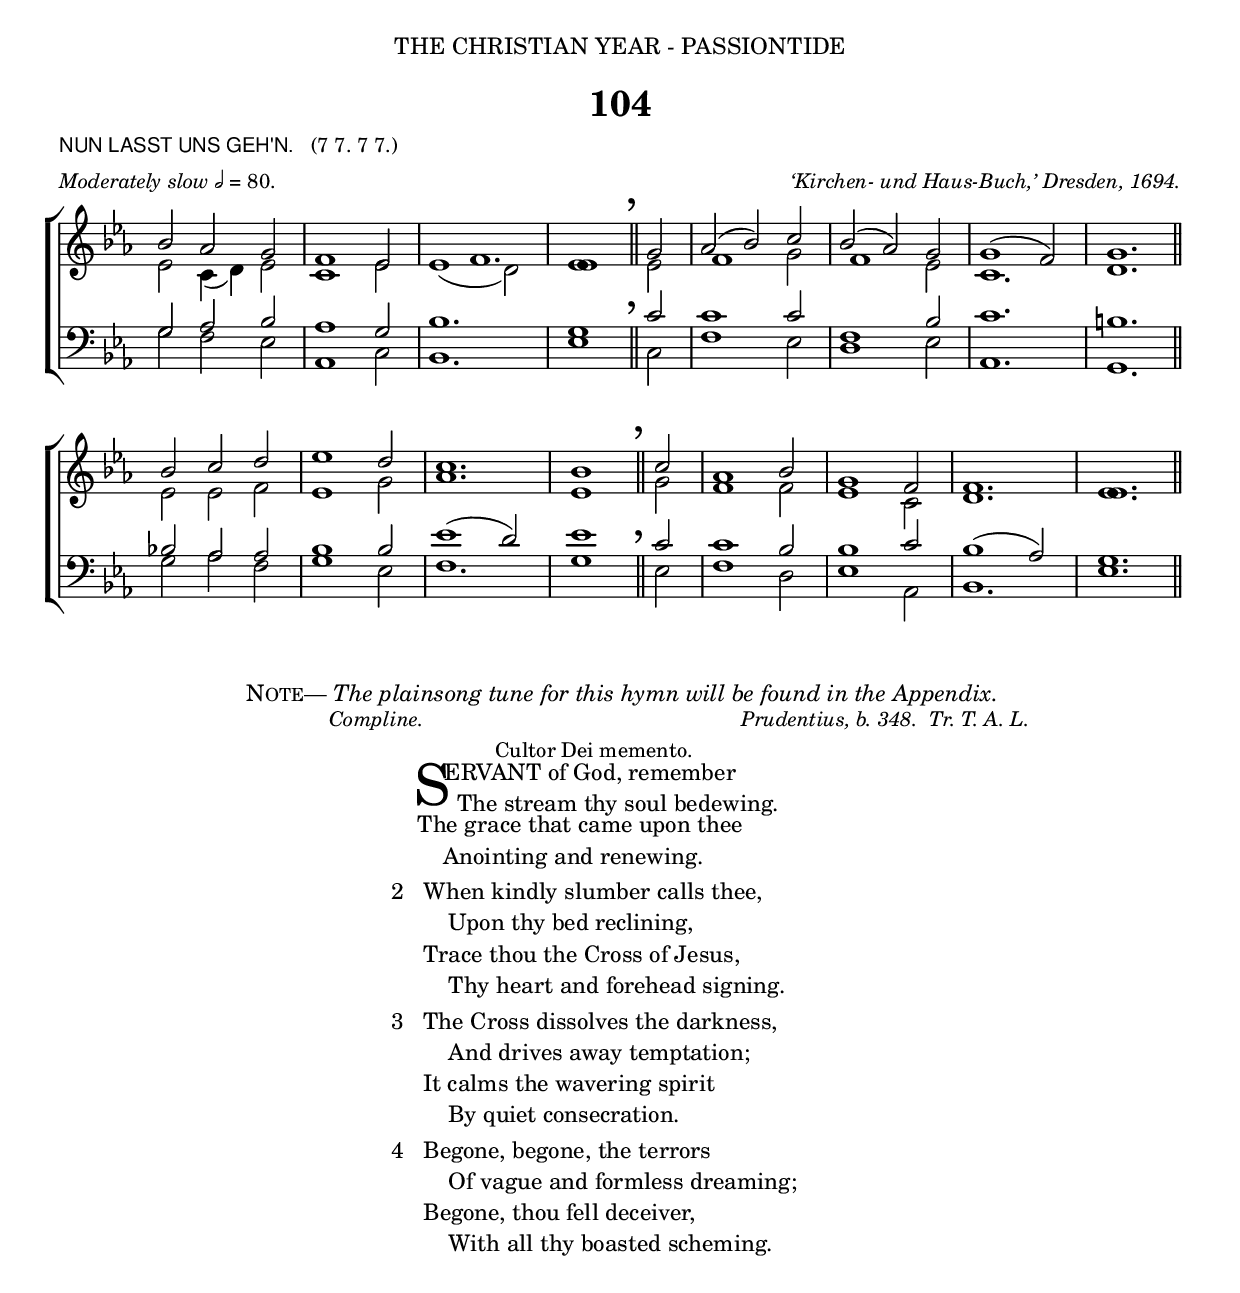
%%% 174png
%%% Hymn 104 Nun Lasst Uns Geh'n Servant of God, remember
%%% Version 2

\version "2.10"

\header {
  dedication = \markup { \center-align { "THE CHRISTIAN YEAR - PASSIONTIDE"
		\hspace #0.1 }}	
  title = "104"
  poet = \markup {  \small { \sans {"NUN LASST UNS GEH'N."}   \hspace #1 \roman {"(7 7. 7 7.)"}} }
  meter = \markup { \small { \italic {Moderately slow } \fontsize #-5 \general-align #Y #DOWN \note #"2" #1 = 80.} }
  arranger =  \markup { \small \italic "‘Kirchen- und Haus-Buch,’ Dresden, 1694."}
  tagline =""
}

%%%%%%%%%%%%%%%%%%%%%%%%%%%%%%% Macros

%%% generates the breathmarks
breathmark = { \override Score.RehearsalMark #'break-visibility = #begin-of-line-invisible
	\override Score.RehearsalMark #'Y-offset = #'4.0
	\override Score.RehearsalMark #'X-offset = #'-0.5
	\mark \markup {\fontsize #4 ","}
}

%%% pushes notecolumn slightly to the right
push = \once \override NoteColumn #'force-hshift = #0.5


%%%%%%%%%%%%%%%%%%%%%%%%%%%%%%% End of Macro Definitions

global = {
  \time 3/2
  \key ees \major
  \set Staff.midiInstrument = "church organ"
}

soprano = \relative c' { 
  bes'2 aes g | f1 ees2 | \once \override NoteColumn #'force-hshift = #1.5 f1. | ees1 \breathmark \bar "||" 
      g2 | aes(bes)c | bes(aes)g | g1(f2) | g1. \bar "||" \break
  bes2 c d | ees1 d2 | c1. | bes1 \breathmark \bar "||" 
      c2 | aes1 bes2 | g1 f2 | f1. | ees1. \bar "||"
}

alto = \relative c' { 
  ees2 c4(d) ees2 | c1 ees2 | ees1(d2) | \once \override NoteColumn #'force-hshift = #-0.05 ees1 \bar "||" 
      ees2 | \push f1 g2 | \push f1 ees2 | c1. | d1. \bar "||" \break
  ees2 ees f | ees1 g2 | aes1. | ees1 \bar "||" 
      g2 | f1 f2 | ees1 c2 | d1. | \once \override NoteColumn #'force-hshift = #-0.05 ees1. \bar "||"
}

tenor = \relative c { \clef bass
  g'2 aes bes | aes1 g2 | bes1. | g1 \bar "||" 
      c2 | c1 c2 | f,1 bes2 | c1. | b1. \bar "||" \break
  bes!2 aes aes | bes1 bes2 | ees1(d2) | ees1 \bar "||" 
      c2 | c1 bes2 | bes1 c2 | bes1(aes2) | g1. \bar "||"
}

bass = \relative c { \clef bass
  g'2 f ees | aes,1 c2 | bes1. | ees1 \bar "||" 
      c2 | f1 ees2 | d1 ees2 | aes,1. | g1. \bar "||" \break
  g'2 aes f | g1 ees2 | f1. | g1 \bar "||" 
      ees2 | f1 d2 | ees1 aes,2 | bes1. | ees1. \bar "||"}

#(ly:set-option 'point-and-click #f)

\paper {
  #(set-paper-size "a4")
%  annotate-spacing = ##t
  print-page-number = ##f
  ragged-last-bottom = ##t
  ragged-bottom = ##t
}


\book {

\score{
\new ChoirStaff	
<<
	\context Staff = upper << 
	\context Voice = sopranos { \voiceOne \global \soprano }
	\context Voice = altos    { \voiceTwo \global \alto }
	                      >>
	\context Staff = lower <<
	\context Voice = tenors { \voiceOne \global \tenor }
	\context Voice = basses { \voiceTwo \global \bass }
			        >>
>>
\layout {
		indent=0
		\context { \Score \remove "Bar_number_engraver" }
		\context { \Staff \remove "Time_signature_engraver" }
		\context { \Score \remove "Mark_engraver"  }
                \context { \Staff \consists "Mark_engraver"  }
	} %%% close layout

%%% Hymn Midi	

\midi { \context { \Score tempoWholesPerMinute = #(ly:make-moment 80 2)}} 

} %%% Score bracket

%%% Hymn Note markup

\markup { \hspace #18 \smallCaps "Note" \hspace #-1.2 ".—" \italic "The plainsong tune for this hymn will be found in the Appendix." }

%%% Lyric titles

\markup {
	\column {
	    \line { \small { \hspace #26 \italic "Compline." \hspace #30 \italic {"Prudentius, b. 348.  Tr. T. A. L."} } }  
	    \line { \small { \hspace #42 "Cultor Dei memento."} }
} }

%%% Main block of lyrics

\markup { \hspace #32 %%add space as necc. to center the column
	      \column { %%% super column for entire block of lyrics 
	              \column { %%% verse 1 is a column of 2 lines  
	                  \line { \hspace #2.2 \column { \lower #2.4 \fontsize #8 "S" }   %%Drop Cap goes here
				  \hspace #-1.2    %% adjust this if other letters are too far from Drop Cap
				  \column  { \raise #0.0 "ERVANT of God, remember"
                                                         "  The stream thy soul bedewing." } }          
	                  \line {  \hspace #2.5  %%adjust hspace until this line left edge is flush with Drop Cap
				   \lower  #1.56  %%adjust this until the line spacing looks right
				   \column {   
					   "The grace that came upon thee"
					   "    Anointing and renewing."
			  		}}
			           } %% finish verse 1	 
		 \hspace #1  % adds vertical spacing between verses  	
		  \line { "2  "
		    \column {	     
			    "When kindly slumber calls thee,"
			    "    Upon thy bed reclining,"
			    "Trace thou the Cross of Jesus,"
			    "    Thy heart and forehead signing."
			}}
					 \hspace #1  % adds vertical spacing between verses  	
		  \line { "3  "
		    \column {	     
			    "The Cross dissolves the darkness,"
			    "    And drives away temptation;"
			    "It calms the wavering spirit"
			    "    By quiet consecration."
		  }}
		  		\hspace #1  % adds vertical spacing between verses   
		\line { "4  "
		    \column {	     
			    "Begone, begone, the terrors"
			    "    Of vague and formless dreaming;"
			    "Begone, thou fell deceiver,"
			    "    With all thy boasted scheming."
		}}
	      }	%%% end super column	
}	  
	

%%% fake score block to occupy space and force a pagebreak.  Can't think of a better way of doing this.
\score{
	{s4 }
\header { breakbefore = ##f piece = ##f opus = ##f tagline = ##f }
\layout{	
	\context { \Staff
		\remove Time_signature_engraver
		\remove Key_engraver
		\remove Clef_engraver
		\remove Staff_symbol_engraver
}}}

%%% second page
%%% continuation of  lyrics

\markup { \hspace #32   %%add space as necc. to center the column
          \column { 
                 \hspace #1  % adds vertical spacing between verses 
		  \line { "5  "
		    \column {	     
			    "Begone, thou crookèd serpent,"
			    "    Who, twisting and pursuing,"
			    "By fraud and lie preparest"
			    "    The simple soul's undoing;"
			}}
		 \hspace #1  % adds vertical spacing between verses  	
		  \line { "6  "
		    \column {	     
			    "Tremble, for Christ is near us,"
			    "    Depart, for here he dwelleth."
			    "And this, the Sign thou knowest,"
			    "    Thy strong battalions quelleth."
			}}
		\hspace #1  % adds vertical spacing between verses   
		\line { "7  "
		    \column {	     
			    "Then while the weary body"
			    "    Its rest in sleep is nearing,"
			    "The heart will muse in silence"
			    "    On Christ and his appearing."
			}}
           	\hspace #1  % adds vertical spacing between verses  		  
           	\line { "8. "
		   \column {	     
			   "To God, eternal Father,"
			   "    To Christ, our King, be glory."
			   "And to the Holy Spirit,"
			   "    In never-ending story.     Amen."
     			}}
	  }
} %%% lyric markup bracket


%%% Amen score block
\score{
  \new ChoirStaff
   <<
        \context Staff = upper \with { fontSize = #-3  \override StaffSymbol #'staff-space = #(magstep -2) }  
	                      << 
	\context Voice = "sopranos" { \relative c' { \clef treble \global \voiceOne ees1 ees  \bar "||" }}
	\context Voice = "altos"    { \relative c' { \clef treble \global \voiceTwo c1 bes \bar "||" }}
	                      >>
			  
	\context Lyrics \lyricsto "altos" {\override LyricText #'font-size = #-1  A -- men. }
	
	\context Staff = lower \with { fontSize = #-3  \override StaffSymbol #'staff-space = #(magstep -2) }  
	                       << 
	\context Voice = "tenors" { \relative c { \clef bass \global \voiceThree aes'1 g \bar "||" }}
	\context Voice = "basses" { \relative c { \clef bass \global \voiceFour  aes1 ees'1 \bar "||" }}
			        >> 
  >>			      
\header { breakbefore = ##f piece = " " opus = " " }

\layout { 
	\context { \Score timing = ##f }
	ragged-right = ##t
	indent = 15\cm
	\context { \Staff \remove Time_signature_engraver }

       } %%% close layout

%%% Amen Midi
\midi { \context { \Score tempoWholesPerMinute = #(ly:make-moment 80 2) }} 

}


} %%% book bracket